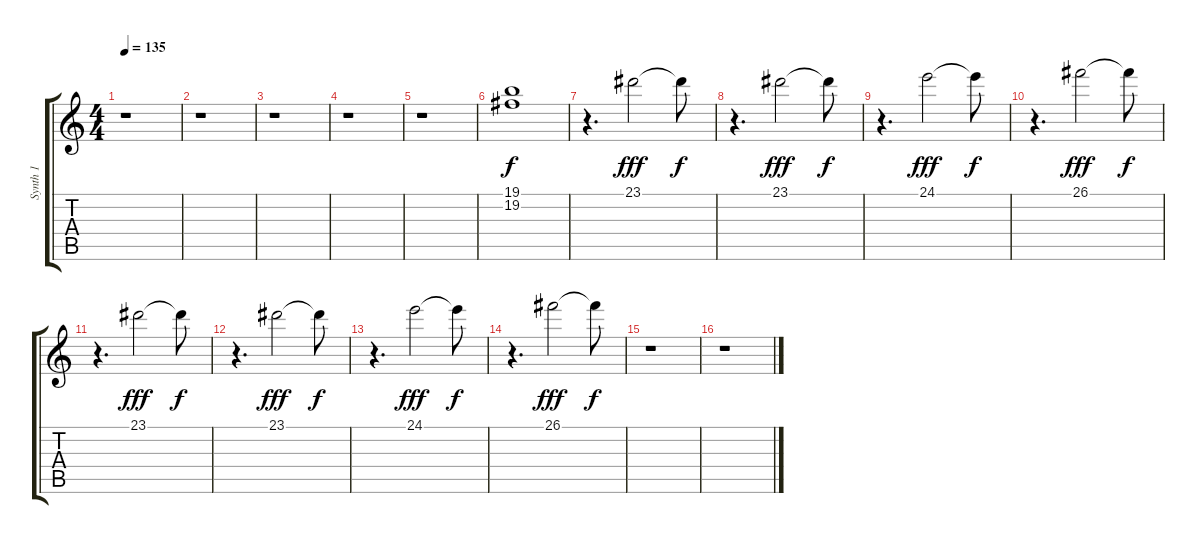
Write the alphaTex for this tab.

\track ("Synth 1" "Synth 1") {instrument pad8sweep}
\staff {score tabs}
\tuning (E4 B3 G3 D3 A2 E2) {hide}
\ts (4 4)
\tempo 135
\clef g2
\ks c
r.1{dy fff} |
r.1 |
r.1 |
r.1 |
r.1 |
(19.1 19.2).1{dy f} |
r.4{d} 23.1.2{dy fff} 23.1{t}.8{dy f} |
r.4{d} 23.1.2{dy fff} 23.1{t}.8{dy f} |
r.4{d} 24.1.2{dy fff} 24.1{t}.8{dy f} |
r.4{d} 26.1.2{dy fff} 26.1{t}.8{dy f} |
r.4{d} 23.1.2{dy fff} 23.1{t}.8{dy f} |
r.4{d} 23.1.2{dy fff} 23.1{t}.8{dy f} |
r.4{d} 24.1.2{dy fff} 24.1{t}.8{dy f} |
r.4{d} 26.1.2{dy fff} 26.1{t}.8{dy f} |
r.1 |
r.1
